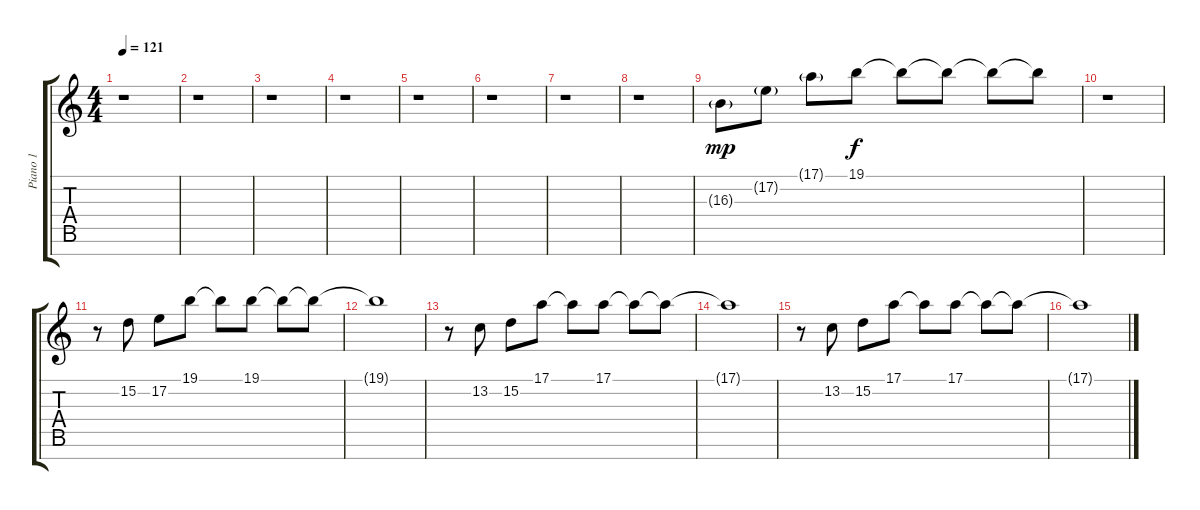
\track ("Piano 1" "Piano 1") {instrument acousticgrandpiano}
\staff {score tabs}
\tuning (E4 B3 G3 D3 A2 E2 B1) {hide}
\ts (4 4)
\tempo 121
\clef g2
\ks c
r.1{dy f} |
r.1 |
r.1 |
r.1 |
r.1 |
r.1 |
r.1 |
r.1 |
16.3{g}.8{dy mp} 17.2{g}.8 17.1{g}.8 19.1.8{dy f} 19.1{t}.8 19.1{t}.8 19.1{t}.8 19.1{t}.8 |
r.1 |
r.8 15.2.8 17.2.8 19.1.8 19.1{t}.8 19.1.8 19.1{t}.8 19.1{t}.8 |
19.1{t}.1 |
r.8 13.2.8 15.2.8 17.1.8 17.1{t}.8 17.1.8 17.1{t}.8 17.1{t}.8 |
17.1{t}.1 |
r.8 13.2.8 15.2.8 17.1.8 17.1{t}.8 17.1.8 17.1{t}.8 17.1{t}.8 |
17.1{t}.1
